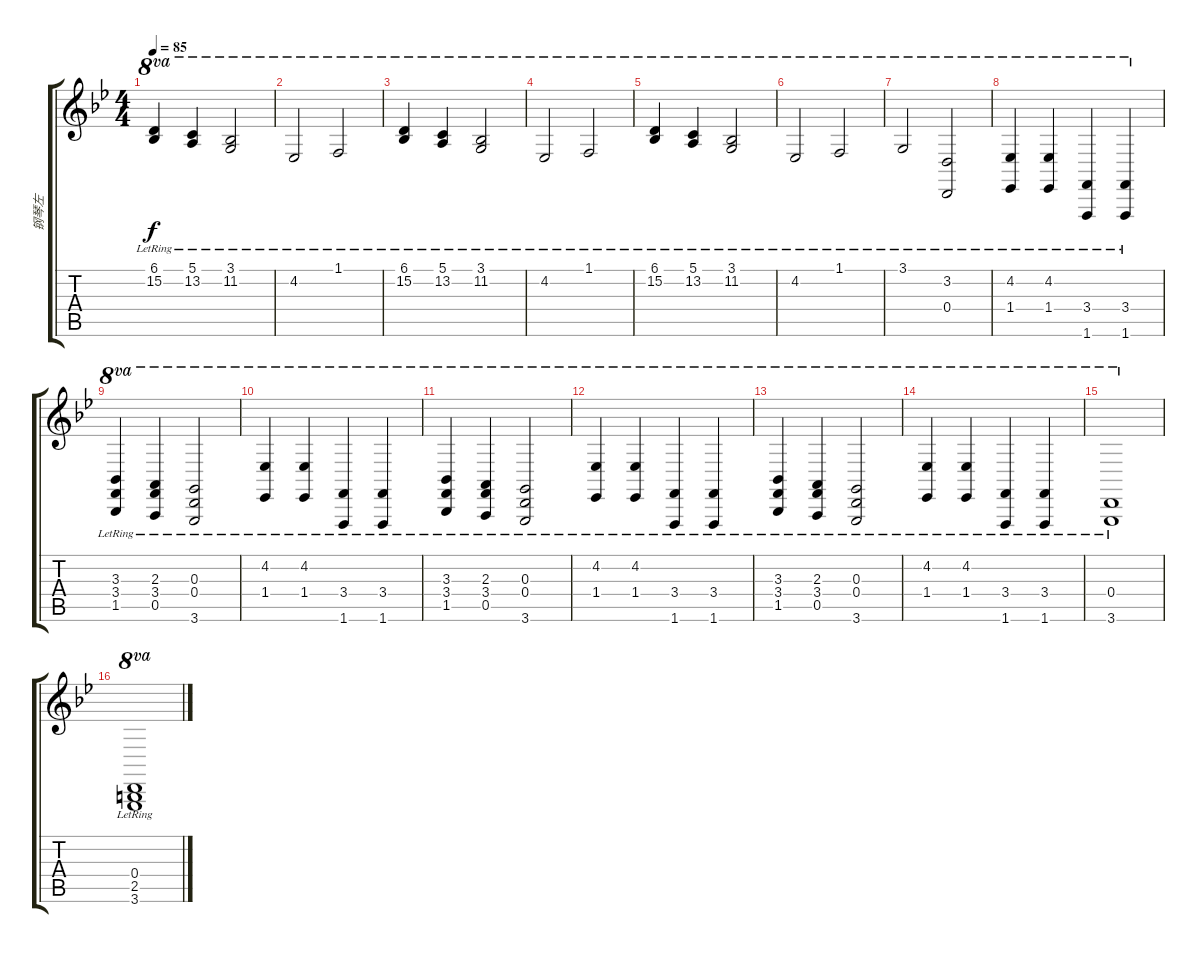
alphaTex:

\track ("钢琴左" "钢琴左") {instrument acousticgrandpiano}
\staff {score tabs}
\tuning (E4 B3 G3 D3 A2 E2) {hide}
\ts (4 4)
\tempo 85
\clef g2
\ks bb
(6.1{lr} 15.2{lr}).4{ot 8va dy f} (5.1{lr} 13.2{lr}).4{ot 8va} (3.1{lr} 11.2{lr}).2{ot 8va} |
4.2{lr}.2{ot 8va} 1.1{lr}.2{ot 8va} |
(6.1{lr} 15.2{lr}).4{ot 8va} (5.1{lr} 13.2{lr}).4{ot 8va} (3.1{lr} 11.2{lr}).2{ot 8va} |
4.2{lr}.2{ot 8va} 1.1{lr}.2{ot 8va} |
(6.1{lr} 15.2{lr}).4{ot 8va} (5.1{lr} 13.2{lr}).4{ot 8va} (3.1{lr} 11.2{lr}).2{ot 8va} |
4.2{lr}.2{ot 8va} 1.1{lr}.2{ot 8va} |
3.1{lr}.2{ot 8va} (3.2{lr} 0.4{lr}).2{ot 8va} |
(4.2{lr} 1.4{lr}).4{ot 8va} (4.2{lr} 1.4{lr}).4{ot 8va} (3.4{lr} 1.6{lr}).4{ot 8va} (3.4{lr} 1.6{lr}).4{ot 8va} |
(3.3{lr} 3.4{lr} 1.5{lr}).4{ot 8va} (2.3{lr} 3.4{lr} 0.5{lr}).4{ot 8va} (0.3{lr} 0.4{lr} 3.6{lr}).2{ot 8va} |
(4.2{lr} 1.4{lr}).4{ot 8va} (4.2{lr} 1.4{lr}).4{ot 8va} (3.4{lr} 1.6{lr}).4{ot 8va} (3.4{lr} 1.6{lr}).4{ot 8va} |
(3.3{lr} 3.4{lr} 1.5{lr}).4{ot 8va} (2.3{lr} 3.4{lr} 0.5{lr}).4{ot 8va} (0.3{lr} 0.4{lr} 3.6{lr}).2{ot 8va} |
(4.2{lr} 1.4{lr}).4{ot 8va} (4.2{lr} 1.4{lr}).4{ot 8va} (3.4{lr} 1.6{lr}).4{ot 8va} (3.4{lr} 1.6{lr}).4{ot 8va} |
(3.3{lr} 3.4{lr} 1.5{lr}).4{ot 8va} (2.3{lr} 3.4{lr} 0.5{lr}).4{ot 8va} (0.3{lr} 0.4{lr} 3.6{lr}).2{ot 8va} |
(4.2{lr} 1.4{lr}).4{ot 8va} (4.2{lr} 1.4{lr}).4{ot 8va} (3.4{lr} 1.6{lr}).4{ot 8va} (3.4{lr} 1.6{lr}).4{ot 8va} |
(0.4{lr} 3.6{lr}).1{ot 8va} |
(0.4{lr} 2.5{lr} 3.6{lr}).1{ot 8va}
